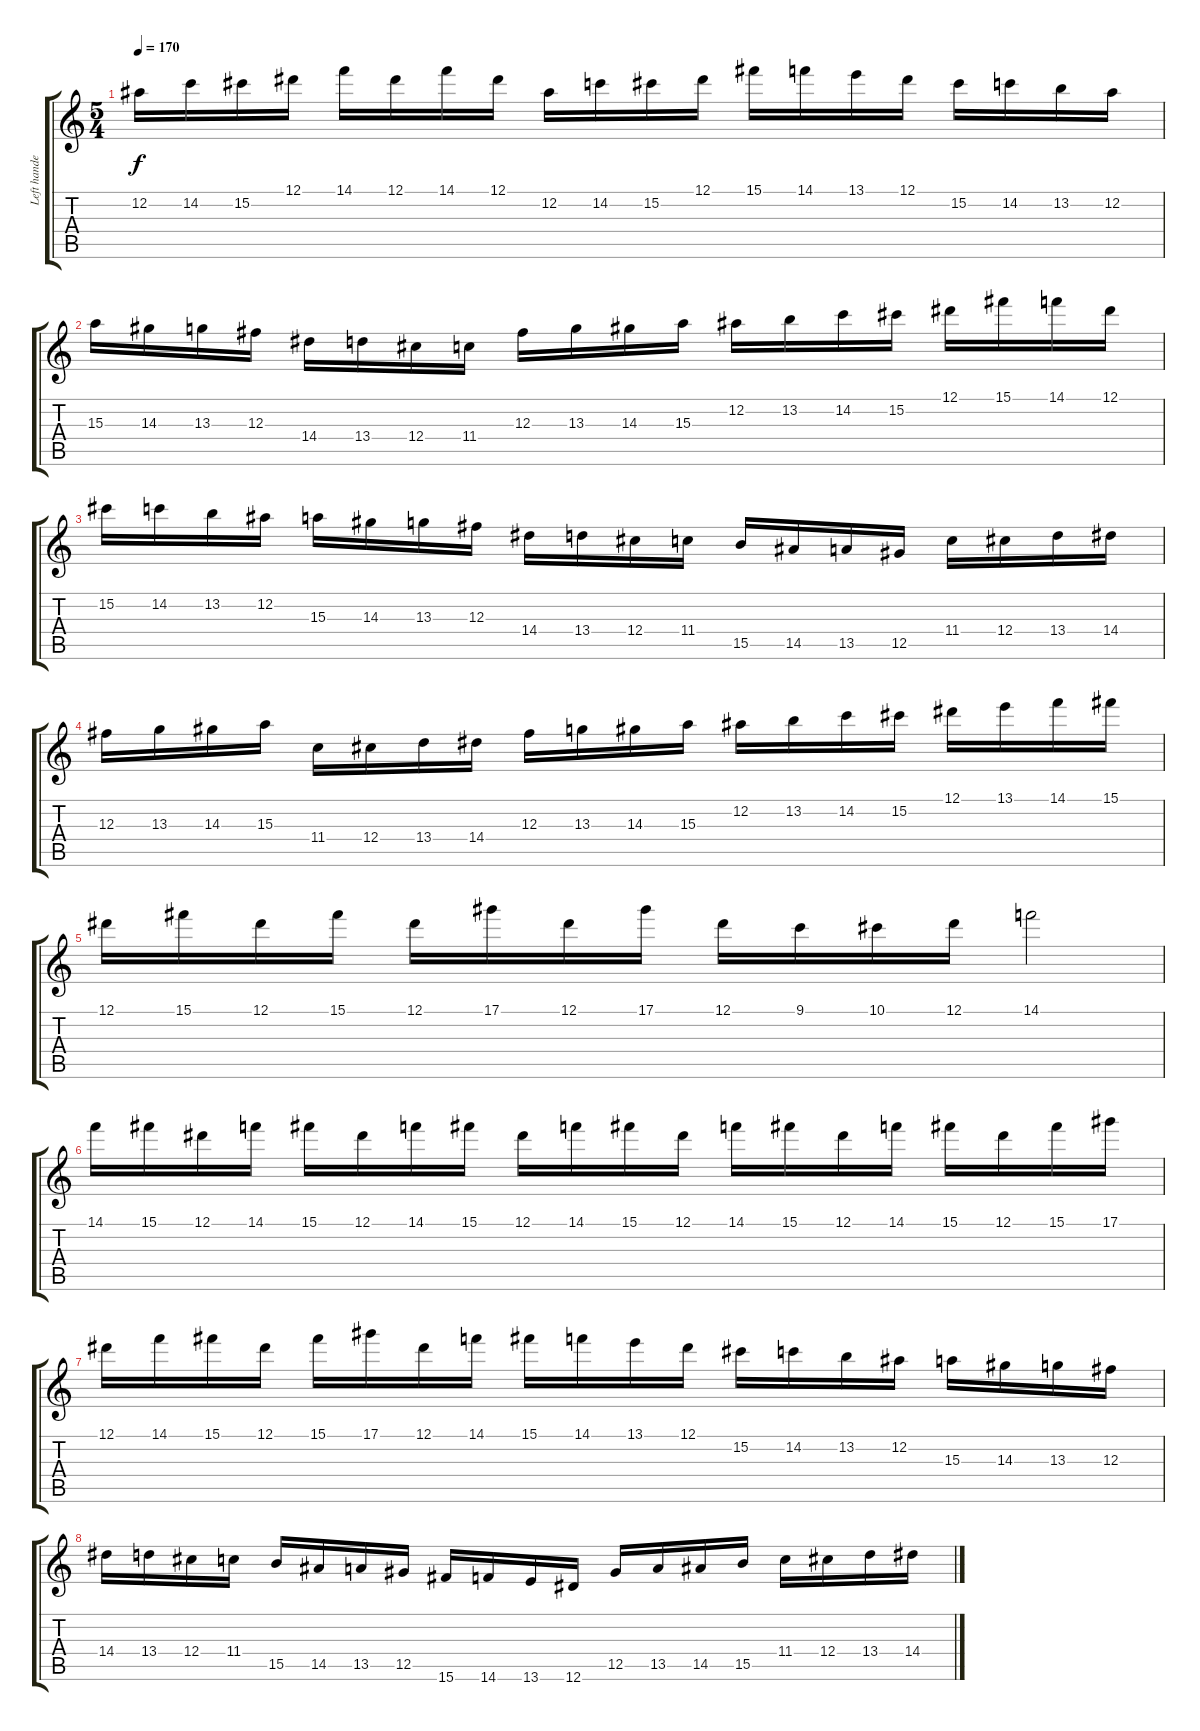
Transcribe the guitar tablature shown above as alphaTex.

\track ("Left handed guitar half" "Left hande") {instrument distortionguitar}
\staff {score tabs}
\tuning (Eb4 Bb3 Gb3 Db3 Ab2 Eb2) {hide}
\ts (5 4)
\tempo 170
\clef g2
\ks c
12.2.16{dy f} 14.2.16 15.2.16 12.1.16 14.1.16 12.1.16 14.1.16 12.1.16 12.2.16 14.2.16 15.2.16 12.1.16 15.1.16 14.1.16 13.1.16 12.1.16 15.2.16 14.2.16 13.2.16 12.2.16 |
15.3.16 14.3.16 13.3.16 12.3.16 14.4.16 13.4.16 12.4.16 11.4.16 12.3.16 13.3.16 14.3.16 15.3.16 12.2.16 13.2.16 14.2.16 15.2.16 12.1.16 15.1.16 14.1.16 12.1.16 |
15.2.16 14.2.16 13.2.16 12.2.16 15.3.16 14.3.16 13.3.16 12.3.16 14.4.16 13.4.16 12.4.16 11.4.16 15.5.16 14.5.16 13.5.16 12.5.16 11.4.16 12.4.16 13.4.16 14.4.16 |
12.3.16 13.3.16 14.3.16 15.3.16 11.4.16 12.4.16 13.4.16 14.4.16 12.3.16 13.3.16 14.3.16 15.3.16 12.2.16 13.2.16 14.2.16 15.2.16 12.1.16 13.1.16 14.1.16 15.1.16 |
12.1.16 15.1.16 12.1.16 15.1.16 12.1.16 17.1.16 12.1.16 17.1.16 12.1.16 9.1.16 10.1.16 12.1.16 14.1.2 |
14.1.16 15.1.16 12.1.16 14.1.16 15.1.16 12.1.16 14.1.16 15.1.16 12.1.16 14.1.16 15.1.16 12.1.16 14.1.16 15.1.16 12.1.16 14.1.16 15.1.16 12.1.16 15.1.16 17.1.16 |
12.1.16 14.1.16 15.1.16 12.1.16 15.1.16 17.1.16 12.1.16 14.1.16 15.1.16 14.1.16 13.1.16 12.1.16 15.2.16 14.2.16 13.2.16 12.2.16 15.3.16 14.3.16 13.3.16 12.3.16 |
14.4.16 13.4.16 12.4.16 11.4.16 15.5.16 14.5.16 13.5.16 12.5.16 15.6.16 14.6.16 13.6.16 12.6.16 12.5.16 13.5.16 14.5.16 15.5.16 11.4.16 12.4.16 13.4.16 14.4.16
